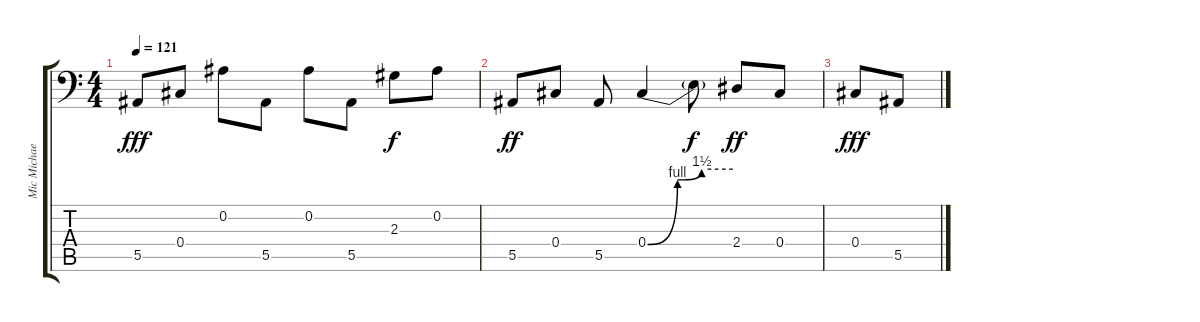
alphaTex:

\track ("Mic Michaeli" "Mic Michae") {instrument lead1square}
\staff {score tabs}
\tuning (Eb4 Bb3 Gb3 Db3 F2 Bb1) {hide}
\ts (4 4)
\tempo 121
\clef f4
\ks c
5.5.8{dy fff} 0.4.8 0.2.8 5.5.8 0.2.8 5.5.8 2.3.8{dy f} 0.2.8 |
5.5.8{dy ff} 0.4.8 5.5.8 0.4{be (custom 0 0 21 4 38 6 60 6)}.4 0.4{t}.8{dy f} 2.4.8{dy ff} 0.4.8 |
0.4.8{dy fff} 5.5.8
